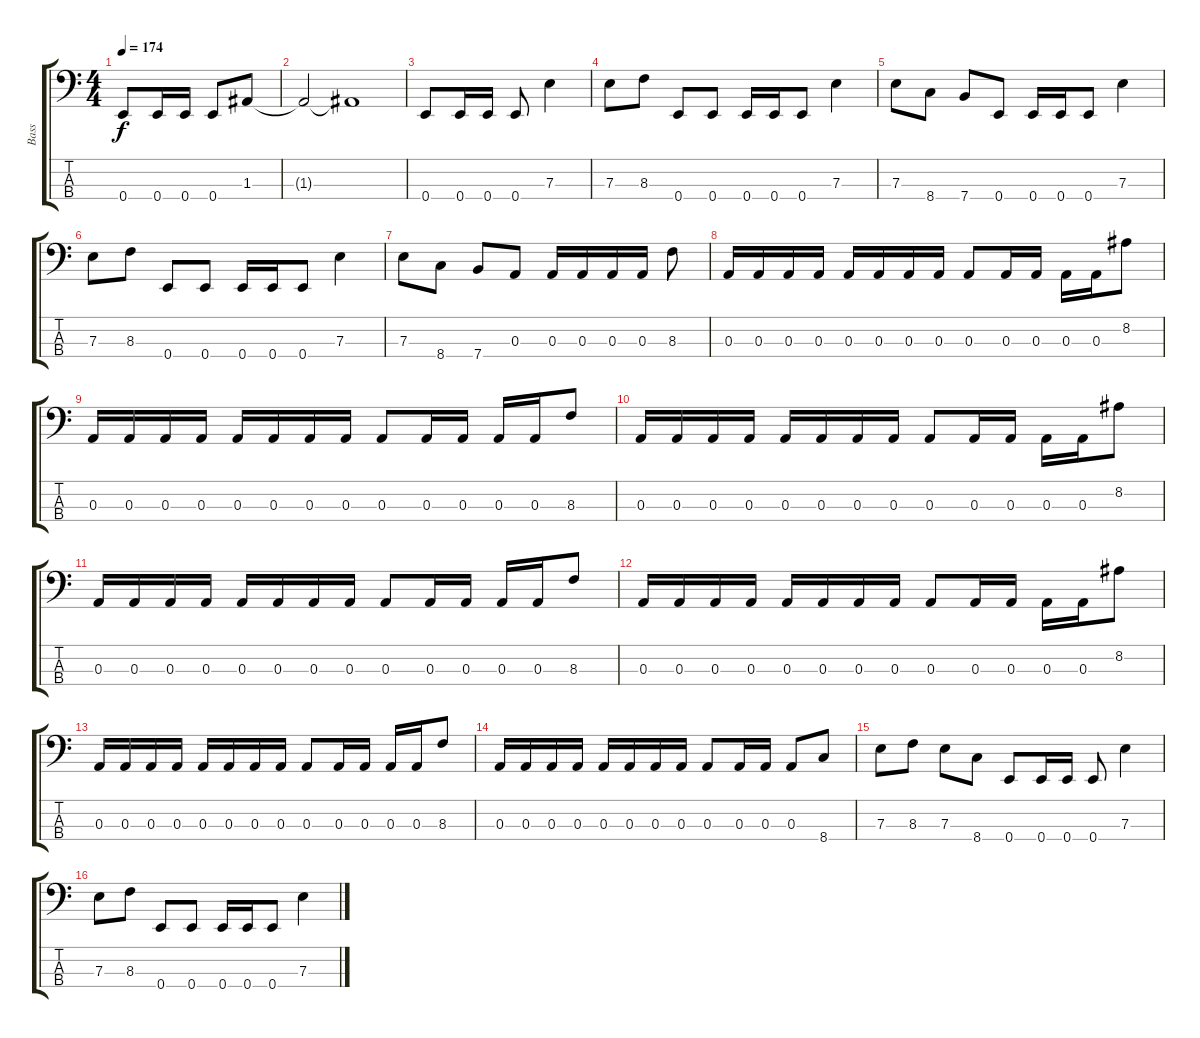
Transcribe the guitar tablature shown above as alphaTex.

\track ("Bass" "Bass") {instrument electricbassfinger}
\staff {score tabs}
\tuning (G2 D2 A1 E1) {hide}
\ts (4 4)
\tempo 174
\clef f4
\ks c
0.4.8{dy f} 0.4.16 0.4.16 0.4.8 1.3.8 |
1.3{t}.2 1.3{t}.1 |
0.4.8 0.4.16 0.4.16 0.4.8 7.3.4 |
7.3.8 8.3.8 0.4.8 0.4.8 0.4.16 0.4.16 0.4.8 7.3.4 |
7.3.8 8.4.8 7.4.8 0.4.8 0.4.16 0.4.16 0.4.8 7.3.4 |
7.3.8 8.3.8 0.4.8 0.4.8 0.4.16 0.4.16 0.4.8 7.3.4 |
7.3.8 8.4.8 7.4.8 0.3.8 0.3.16 0.3.16 0.3.16 0.3.16 8.3.8 |
0.3.16 0.3.16 0.3.16 0.3.16 0.3.16 0.3.16 0.3.16 0.3.16 0.3.8 0.3.16 0.3.16 0.3.16 0.3.16 8.2.8 |
0.3.16 0.3.16 0.3.16 0.3.16 0.3.16 0.3.16 0.3.16 0.3.16 0.3.8 0.3.16 0.3.16 0.3.16 0.3.16 8.3.8 |
0.3.16 0.3.16 0.3.16 0.3.16 0.3.16 0.3.16 0.3.16 0.3.16 0.3.8 0.3.16 0.3.16 0.3.16 0.3.16 8.2.8 |
0.3.16 0.3.16 0.3.16 0.3.16 0.3.16 0.3.16 0.3.16 0.3.16 0.3.8 0.3.16 0.3.16 0.3.16 0.3.16 8.3.8 |
0.3.16 0.3.16 0.3.16 0.3.16 0.3.16 0.3.16 0.3.16 0.3.16 0.3.8 0.3.16 0.3.16 0.3.16 0.3.16 8.2.8 |
0.3.16 0.3.16 0.3.16 0.3.16 0.3.16 0.3.16 0.3.16 0.3.16 0.3.8 0.3.16 0.3.16 0.3.16 0.3.16 8.3.8 |
0.3.16 0.3.16 0.3.16 0.3.16 0.3.16 0.3.16 0.3.16 0.3.16 0.3.8 0.3.16 0.3.16 0.3.8 8.4.8 |
7.3.8 8.3.8 7.3.8 8.4.8 0.4.8 0.4.16 0.4.16 0.4.8 7.3.4 |
7.3.8 8.3.8 0.4.8 0.4.8 0.4.16 0.4.16 0.4.8 7.3.4
